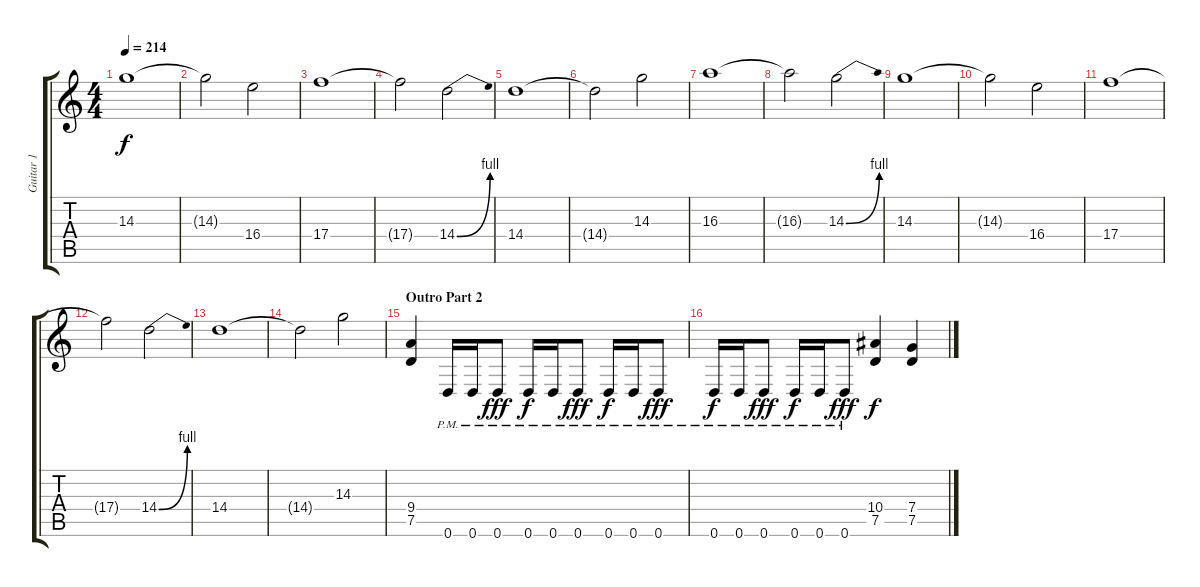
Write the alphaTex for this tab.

\track ("Guitar 1" "Guitar 1") {instrument distortionguitar}
\staff {score tabs}
\tuning (D4 A3 F3 C3 G2 D2) {hide}
\ts (4 4)
\tempo 214
\clef g2
\ks c
14.3.1{dy f} |
14.3{t}.2 16.4.2 |
17.4.1 |
17.4{t}.2 14.4{be (bend 0 0 60 4)}.2 |
14.4.1 |
14.4{t}.2 14.3.2 |
16.3.1 |
16.3{t}.2 14.3{be (bend 0 0 60 4)}.2 |
14.3.1 |
14.3{t}.2 16.4.2 |
17.4.1 |
17.4{t}.2 14.4{be (bend 0 0 60 4)}.2 |
14.4.1 |
14.4{t}.2 14.3.2 |
\section ("" "Outro Part 2")
(9.4 7.5).4 0.6{pm}.16 0.6{pm}.16 0.6{pm}.8{dy fff} 0.6{pm}.16{dy f} 0.6{pm}.16 0.6{pm}.8{dy fff} 0.6{pm}.16{dy f} 0.6{pm}.16 0.6{pm}.8{dy fff} |
0.6{pm}.16{dy f} 0.6{pm}.16 0.6{pm}.8{dy fff} 0.6{pm}.16{dy f} 0.6{pm}.16 0.6{pm}.8{dy fff} (10.4 7.5).4{dy f} (7.4 7.5).4
